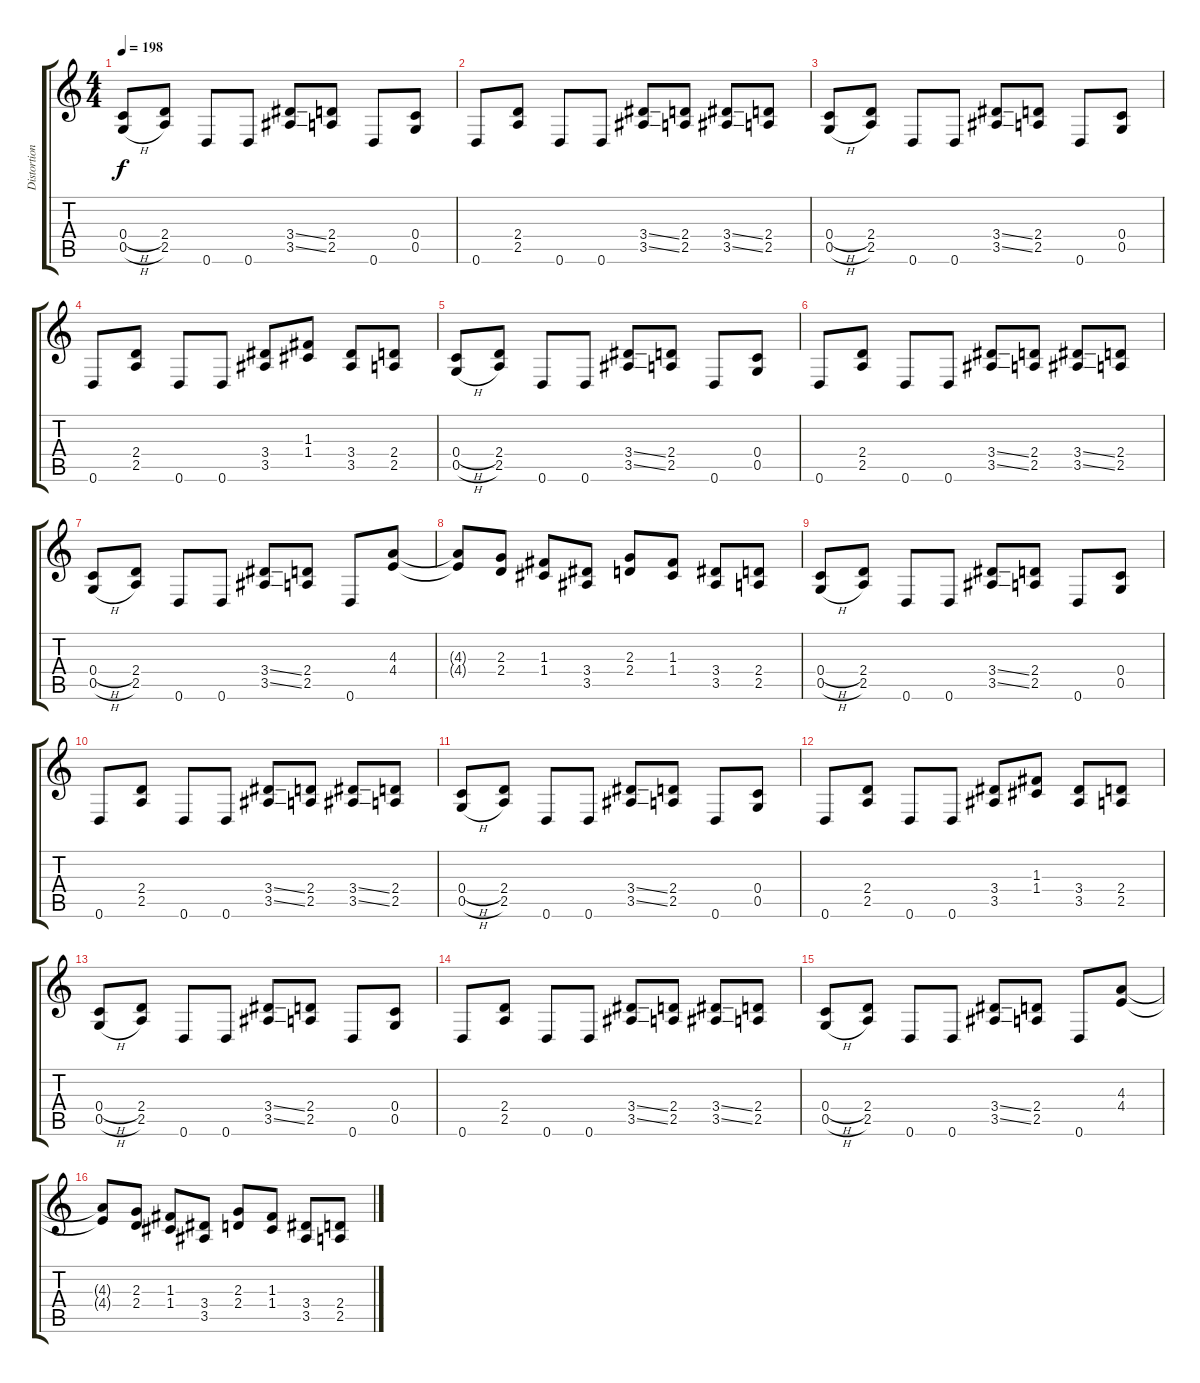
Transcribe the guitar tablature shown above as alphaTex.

\track ("Distortion Guitar" "Distortion") {instrument distortionguitar}
\staff {score tabs}
\tuning (D4 A3 F3 C3 G2 D2) {hide}
\ts (4 4)
\tempo 198
\clef g2
\ks c
(0.4{h} 0.5{h}).8{dy f} (2.4 2.5).8 0.6.8 0.6.8 (3.4{ss} 3.5{ss}).8 (2.4 2.5).8 0.6.8 (0.4 0.5).8 |
0.6.8 (2.4 2.5).8 0.6.8 0.6.8 (3.4{ss} 3.5{ss}).8 (2.4 2.5).8 (3.4{ss} 3.5{ss}).8 (2.4 2.5).8 |
(0.4{h} 0.5{h}).8 (2.4 2.5).8 0.6.8 0.6.8 (3.4{ss} 3.5{ss}).8 (2.4 2.5).8 0.6.8 (0.4 0.5).8 |
0.6.8 (2.4 2.5).8 0.6.8 0.6.8 (3.4 3.5).8 (1.3 1.4).8 (3.4 3.5).8 (2.4 2.5).8 |
(0.4{h} 0.5{h}).8 (2.4 2.5).8 0.6.8 0.6.8 (3.4{ss} 3.5{ss}).8 (2.4 2.5).8 0.6.8 (0.4 0.5).8 |
0.6.8 (2.4 2.5).8 0.6.8 0.6.8 (3.4{ss} 3.5{ss}).8 (2.4 2.5).8 (3.4{ss} 3.5{ss}).8 (2.4 2.5).8 |
(0.4{h} 0.5{h}).8 (2.4 2.5).8 0.6.8 0.6.8 (3.4{ss} 3.5{ss}).8 (2.4 2.5).8 0.6.8 (4.3 4.4).8 |
(4.3{t} 4.4{t}).8 (2.3 2.4).8 (1.3 1.4).8 (3.4 3.5).8 (2.3 2.4).8 (1.3 1.4).8 (3.4 3.5).8 (2.4 2.5).8 |
(0.4{h} 0.5{h}).8 (2.4 2.5).8 0.6.8 0.6.8 (3.4{ss} 3.5{ss}).8 (2.4 2.5).8 0.6.8 (0.4 0.5).8 |
0.6.8 (2.4 2.5).8 0.6.8 0.6.8 (3.4{ss} 3.5{ss}).8 (2.4 2.5).8 (3.4{ss} 3.5{ss}).8 (2.4 2.5).8 |
(0.4{h} 0.5{h}).8 (2.4 2.5).8 0.6.8 0.6.8 (3.4{ss} 3.5{ss}).8 (2.4 2.5).8 0.6.8 (0.4 0.5).8 |
0.6.8 (2.4 2.5).8 0.6.8 0.6.8 (3.4 3.5).8 (1.3 1.4).8 (3.4 3.5).8 (2.4 2.5).8 |
(0.4{h} 0.5{h}).8 (2.4 2.5).8 0.6.8 0.6.8 (3.4{ss} 3.5{ss}).8 (2.4 2.5).8 0.6.8 (0.4 0.5).8 |
0.6.8 (2.4 2.5).8 0.6.8 0.6.8 (3.4{ss} 3.5{ss}).8 (2.4 2.5).8 (3.4{ss} 3.5{ss}).8 (2.4 2.5).8 |
(0.4{h} 0.5{h}).8 (2.4 2.5).8 0.6.8 0.6.8 (3.4{ss} 3.5{ss}).8 (2.4 2.5).8 0.6.8 (4.3 4.4).8 |
(4.3{t} 4.4{t}).8 (2.3 2.4).8 (1.3 1.4).8 (3.4 3.5).8 (2.3 2.4).8 (1.3 1.4).8 (3.4 3.5).8 (2.4 2.5).8
